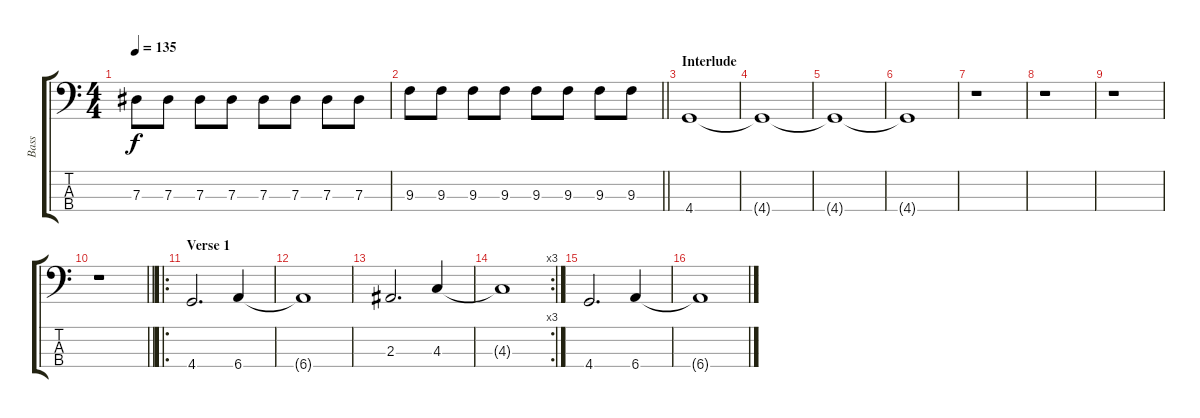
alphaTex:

\track ("Bass" "Bass") {instrument electricbassfinger}
\staff {score tabs}
\tuning (Gb2 Db2 Ab1 Eb1) {hide}
\ts (4 4)
\tempo 135
\clef f4
\ks c
7.3.8{dy f} 7.3.8 7.3.8 7.3.8 7.3.8 7.3.8 7.3.8 7.3.8 |
\barLineRight lightlight
9.3.8 9.3.8 9.3.8 9.3.8 9.3.8 9.3.8 9.3.8 9.3.8 |
\section ("" "Interlude")
4.4.1 |
4.4{t}.1 |
4.4{t}.1 |
4.4{t}.1 |
r.1 |
r.1 |
r.1 |
\barLineRight lightlight
r.1 |
\ro
\section ("" "Verse 1")
4.4.2{d} 6.4.4 |
6.4{t}.1 |
2.3.2{d} 4.3.4 |
\rc 3
4.3{t}.1 |
4.4.2{d} 6.4.4 |
6.4{t}.1
